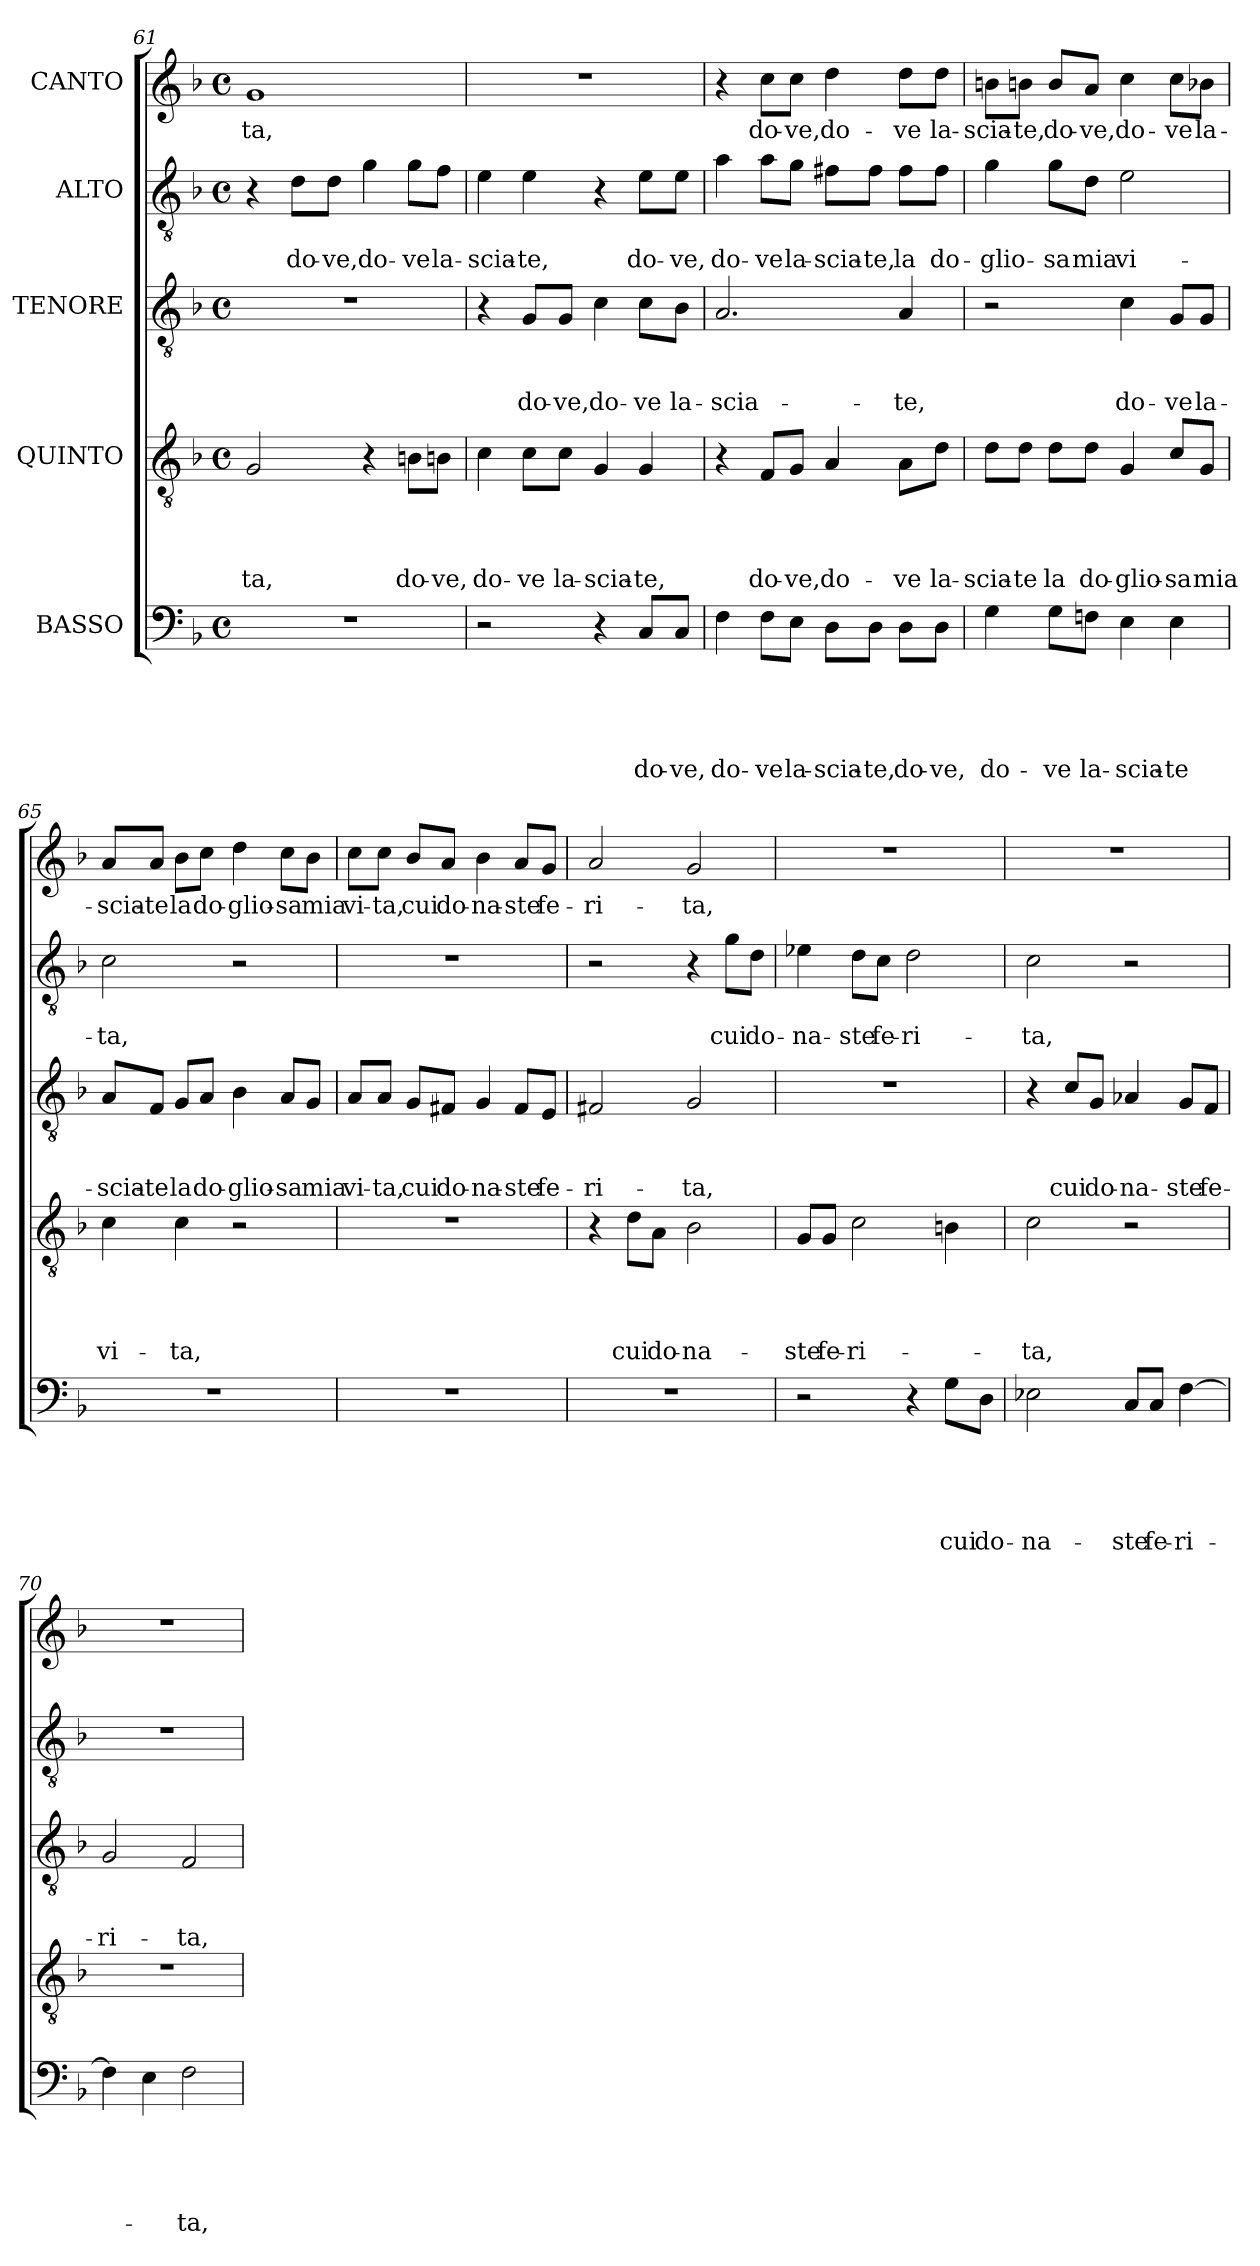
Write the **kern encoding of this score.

**kern	**text	**text	**text	**text	**text	**kern	**text	**text	**text	**text	**kern	**text	**text	**text	**kern	**text	**text	**kern	**text
*part5	*part5	*part5	*part5	*part5	*part5	*part4	*part4	*part4	*part4	*part4	*part3	*part3	*part3	*part3	*part2	*part2	*part2	*part1	*part1
*staff5	*staff5	*staff5	*staff5	*staff5	*staff5	*staff4	*staff4	*staff4	*staff4	*staff4	*staff3	*staff3	*staff3	*staff3	*staff2	*staff2	*staff2	*staff1	*staff1
*I"BASSO	*	*	*	*	*	*I"QUINTO	*	*	*	*	*I"TENORE	*	*	*	*I"ALTO	*	*	*I"CANTO	*
*clefF4	*	*	*	*	*	*clefGv2	*	*	*	*	*clefGv2	*	*	*	*clefGv2	*	*	*clefG2	*
*k[b-]	*	*	*	*	*	*k[b-]	*	*	*	*	*k[b-]	*	*	*	*k[b-]	*	*	*k[b-]	*
*F:	*	*	*	*	*	*F:	*	*	*	*	*F:	*	*	*	*F:	*	*	*F:	*
*M4/4	*	*	*	*	*	*M4/4	*	*	*	*	*M4/4	*	*	*	*M4/4	*	*	*M4/4	*
*met(c)	*	*	*	*	*	*met(c)	*	*	*	*	*met(c)	*	*	*	*met(c)	*	*	*met(c)	*
=61	=61	=61	=61	=61	=61	=61	=61	=61	=61	=61	=61	=61	=61	=61	=61	=61	=61	=61	=61
!	!	!	!	!	!	!	!	!	!	!LO:LY:b	!	!	!	!	!	!	!	!	!LO:LY:b
1r	.	.	.	.	.	2G/	.	.	.	-ta,	1r	.	.	.	4r	.	.	1g	-ta,
!	!	!	!	!	!	!	!	!	!	!	!	!	!	!	!	!	!LO:LY:b	!	!
.	.	.	.	.	.	.	.	.	.	.	.	.	.	.	8d\L	.	do-	.	.
!	!	!	!	!	!	!	!	!	!	!	!	!	!	!	!	!	!LO:LY:b:rj	!	!
.	.	.	.	.	.	.	.	.	.	.	.	.	.	.	8d\J	.	-ve,	.	.
!	!	!	!	!	!	!	!	!	!	!	!	!	!	!	!	!	!LO:LY:b	!	!
.	.	.	.	.	.	4r	.	.	.	.	.	.	.	.	4g\	.	do-	.	.
!	!	!	!	!	!	!	!	!	!	!LO:LY:b	!	!	!	!	!	!	!LO:LY:b	!	!
.	.	.	.	.	.	8Bn\L	.	.	.	do-	.	.	.	.	8g\L	.	-ve	.	.
!	!	!	!	!	!	!	!	!	!	!LO:LY:b	!	!	!	!	!	!	!LO:LY:b	!	!
.	.	.	.	.	.	8Bni\J	.	.	.	-ve,	.	.	.	.	8f\J	.	la-	.	.
=62	=62	=62	=62	=62	=62	=62	=62	=62	=62	=62	=62	=62	=62	=62	=62	=62	=62	=62	=62
!	!	!	!	!	!	!	!	!	!	!LO:LY:b	!	!	!	!	!	!	!LO:LY:b	!	!
2r	.	.	.	.	.	4c\	.	.	.	do-	4r	.	.	.	4e\	.	-scia-	1r	.
!	!	!	!	!	!	!	!	!	!	!LO:LY:b	!	!	!	!LO:LY:b	!	!	!LO:LY:b	!	!
.	.	.	.	.	.	8c\L	.	.	.	-ve	8G/L	.	.	do-	4e\	.	-te,	.	.
!	!	!	!	!	!	!	!	!	!	!LO:LY:b	!	!	!	!LO:LY:b	!	!	!	!	!
.	.	.	.	.	.	8c\J	.	.	.	la-	8G/J	.	.	-ve,	.	.	.	.	.
!	!	!	!	!	!	!	!	!	!	!LO:LY:b	!	!	!	!LO:LY:b	!	!	!	!	!
4r	.	.	.	.	.	4G/	.	.	.	-scia-	4c\	.	.	do-	4r	.	.	.	.
!	!	!	!	!	!LO:LY:b	!	!	!	!	!LO:LY:b	!	!	!	!LO:LY:b	!	!	!LO:LY:b	!	!
8C/L	.	.	.	.	do-	4G/	.	.	.	-te,	8c\L	.	.	-ve	8e\L	.	do-	.	.
!	!	!	!	!	!LO:LY:b:rj	!	!	!	!	!	!	!	!	!LO:LY:b	!	!	!LO:LY:b:rj	!	!
8C/J	.	.	.	.	-ve,	.	.	.	.	.	8B-\J	.	.	la-	8e\J	.	-ve,	.	.
=63	=63	=63	=63	=63	=63	=63	=63	=63	=63	=63	=63	=63	=63	=63	=63	=63	=63	=63	=63
!	!	!	!	!	!LO:LY:b	!	!	!	!	!	!	!	!	!LO:LY:b	!	!	!LO:LY:b	!	!
4F\	.	.	.	.	do-	4r	.	.	.	.	2.A/	.	.	-scia-	4a\	.	do-	4r	.
!	!	!	!	!	!LO:LY:b	!	!	!	!	!LO:LY:b	!	!	!	!	!	!	!LO:LY:b	!	!LO:LY:b
8F\L	.	.	.	.	-ve	8F/L	.	.	.	do-	.	.	.	.	8a\L	.	-ve	8cc\L	do-
!	!	!	!	!	!LO:LY:b	!	!	!	!	!LO:LY:b	!	!	!	!	!	!	!LO:LY:b	!	!LO:LY:b
8E\J	.	.	.	.	la-	8G/J	.	.	.	-ve,	.	.	.	.	8g\J	.	la-	8cc\J	-ve,
!	!	!	!	!	!LO:LY:b	!	!	!	!	!LO:LY:b	!	!	!	!	!	!	!LO:LY:b	!	!LO:LY:b
8D\L	.	.	.	.	-scia-	4A/	.	.	.	do-	.	.	.	.	8f#X\L	.	-scia-	4dd\	do-
!	!	!	!	!	!LO:LY:b	!	!	!	!	!	!	!	!	!	!	!	!LO:LY:b	!	!
8D\J	.	.	.	.	-te,	.	.	.	.	.	.	.	.	.	8f#i\J	.	-te,	.	.
!	!	!	!	!	!LO:LY:b	!	!	!	!	!LO:LY:b	!	!	!	!LO:LY:b	!	!	!LO:LY:b	!	!LO:LY:b
8D\L	.	.	.	.	do-	8A\L	.	.	.	-ve	4A/	.	.	-te,	8f#i\L	.	la	8dd\L	-ve
!	!	!	!	!	!LO:LY:b	!	!	!	!	!LO:LY:b	!	!	!	!	!	!	!LO:LY:b	!	!LO:LY:b
8D\J	.	.	.	.	-ve,	8d\J	.	.	.	la-	.	.	.	.	8f#i\J	.	do-	8dd>\J	la-
!!LO:LB:g=z
=64	=64	=64	=64	=64	=64	=64	=64	=64	=64	=64	=64	=64	=64	=64	=64	=64	=64	=64	=64
!	!	!	!	!	!LO:LY:b	!	!	!	!	!LO:LY:b	!	!	!	!	!	!	!LO:LY:b	!	!LO:LY:b
4G\	.	.	.	.	do-	8d\L	.	.	.	-scia-	2r	.	.	.	4g\	.	-glio-	8bn\L	-scia-
!	!	!	!	!	!	!	!	!	!	!LO:LY:b	!	!	!	!	!	!	!	!	!LO:LY:b
.	.	.	.	.	.	8d\J	.	.	.	-te	.	.	.	.	.	.	.	8bni\J	-te,
!	!	!	!	!	!LO:LY:b	!	!	!	!	!LO:LY:b	!	!	!	!	!	!	!LO:LY:b	!	!LO:LY:b
8G\L	.	.	.	.	-ve	8d\L	.	.	.	la	.	.	.	.	8g\L	.	-sa	8b/L	do-
!	!	!	!	!	!LO:LY:b	!	!	!	!	!LO:LY:b	!	!	!	!	!	!	!LO:LY:b	!	!LO:LY:b
8Fni\J	.	.	.	.	la-	8d\J	.	.	.	do-	.	.	.	.	8d\J	.	mia	8a/J	-ve,
!	!	!	!	!	!LO:LY:b	!	!	!	!	!LO:LY:b	!	!	!	!LO:LY:b	!	!	!LO:LY:b	!	!LO:LY:b
4E\	.	.	.	.	-scia-	4G/	.	.	.	-glio-	4c\	.	.	do-	2e\	.	vi-	4cc\	do-
!	!	!	!	!	!LO:LY:b	!	!	!	!	!LO:LY:b	!	!	!	!LO:LY:b	!	!	!	!	!LO:LY:b
4E\	.	.	.	.	-te	8c/L	.	.	.	-sa	8G/L	.	.	-ve	.	.	.	8cc\L	-ve
!	!	!	!	!	!	!	!	!	!	!LO:LY:b	!	!	!	!LO:LY:b	!	!	!	!	!LO:LY:b
.	.	.	.	.	.	8G/J	.	.	.	mia	8G/J	.	.	la-	.	.	.	8b-i\J	la-
=65	=65	=65	=65	=65	=65	=65	=65	=65	=65	=65	=65	=65	=65	=65	=65	=65	=65	=65	=65
!	!	!	!	!	!	!	!	!	!	!LO:LY:b	!	!	!	!LO:LY:b	!	!	!LO:LY:b	!	!LO:LY:b
1r	.	.	.	.	.	4c\	.	.	.	vi-	8A/L	.	.	-scia-	2c\	.	-ta,	8a/L	-scia-
!	!	!	!	!	!	!	!	!	!	!	!	!	!	!LO:LY:b	!	!	!	!	!LO:LY:b
.	.	.	.	.	.	.	.	.	.	.	8F/J	.	.	-te	.	.	.	8a/J	-te
!	!	!	!	!	!	!	!	!	!	!LO:LY:b	!	!	!	!LO:LY:b	!	!	!	!	!LO:LY:b
.	.	.	.	.	.	4c\	.	.	.	-ta,	8G/L	.	.	la	.	.	.	8b-\L	la
!	!	!	!	!	!	!	!	!	!	!	!	!	!	!LO:LY:b	!	!	!	!	!LO:LY:b
.	.	.	.	.	.	.	.	.	.	.	8A/J	.	.	do-	.	.	.	8cc\J	do-
!	!	!	!	!	!	!	!	!	!	!	!	!	!	!LO:LY:b	!	!	!	!	!LO:LY:b
.	.	.	.	.	.	2r	.	.	.	.	4B-\	.	.	-glio-	2r	.	.	4dd\	-glio-
!	!	!	!	!	!	!	!	!	!	!	!	!	!	!LO:LY:b	!	!	!	!	!LO:LY:b
.	.	.	.	.	.	.	.	.	.	.	8A/L	.	.	-sa	.	.	.	8cc\L	-sa
!	!	!	!	!	!	!	!	!	!	!	!	!	!	!LO:LY:b	!	!	!	!	!LO:LY:b
.	.	.	.	.	.	.	.	.	.	.	8G/J	.	.	mia	.	.	.	8b-\J	mia
=66	=66	=66	=66	=66	=66	=66	=66	=66	=66	=66	=66	=66	=66	=66	=66	=66	=66	=66	=66
!	!	!	!	!	!	!	!	!	!	!	!	!	!	!LO:LY:b	!	!	!	!	!LO:LY:b
1r	.	.	.	.	.	1r	.	.	.	.	8A/L	.	.	vi-	1r	.	.	8cc\L	vi-
!	!	!	!	!	!	!	!	!	!	!	!	!	!	!LO:LY:b	!	!	!	!	!LO:LY:b
.	.	.	.	.	.	.	.	.	.	.	8A/J	.	.	-ta,	.	.	.	8cc\J	-ta,
!	!	!	!	!	!	!	!	!	!	!	!	!	!	!LO:LY:b	!	!	!	!	!LO:LY:b
.	.	.	.	.	.	.	.	.	.	.	8G/L	.	.	cui	.	.	.	8b-/L	cui
!	!	!	!	!	!	!	!	!	!	!	!	!	!	!LO:LY:b	!	!	!	!	!LO:LY:b
.	.	.	.	.	.	.	.	.	.	.	8F#X/J	.	.	do-	.	.	.	8a/J	do-
!	!	!	!	!	!	!	!	!	!	!	!	!	!	!LO:LY:b	!	!	!	!	!LO:LY:b
.	.	.	.	.	.	.	.	.	.	.	4G/	.	.	-na-	.	.	.	4b-\	-na-
!	!	!	!	!	!	!	!	!	!	!	!	!	!	!LO:LY:b	!	!	!	!	!LO:LY:b
.	.	.	.	.	.	.	.	.	.	.	8F#i/L	.	.	-ste	.	.	.	8a/L	-ste
!	!	!	!	!	!	!	!	!	!	!	!	!	!	!LO:LY:b	!	!	!	!	!LO:LY:b
.	.	.	.	.	.	.	.	.	.	.	8E/J	.	.	fe-	.	.	.	8g/J	fe-
=67	=67	=67	=67	=67	=67	=67	=67	=67	=67	=67	=67	=67	=67	=67	=67	=67	=67	=67	=67
!	!	!	!	!	!	!	!	!	!	!	!	!	!	!LO:LY:b	!	!	!	!	!LO:LY:b
1r	.	.	.	.	.	4r	.	.	.	.	2F#X/	.	.	-ri-	2r	.	.	2a/	-ri-
!	!	!	!	!	!	!	!	!	!	!LO:LY:b	!	!	!	!	!	!	!	!	!
.	.	.	.	.	.	8d\L	.	.	.	cui	.	.	.	.	.	.	.	.	.
!	!	!	!	!	!	!	!	!	!	!LO:LY:b	!	!	!	!	!	!	!	!	!
.	.	.	.	.	.	8A\J	.	.	.	do-	.	.	.	.	.	.	.	.	.
!	!	!	!	!	!	!	!	!	!	!LO:LY:b	!	!	!	!LO:LY:b	!	!	!	!	!LO:LY:b
.	.	.	.	.	.	2B-\	.	.	.	-na-	2G/	.	.	-ta,	4r	.	.	2g/	-ta,
!	!	!	!	!	!	!	!	!	!	!	!	!	!	!	!	!	!LO:LY:b	!	!
.	.	.	.	.	.	.	.	.	.	.	.	.	.	.	8g\L	.	cui	.	.
!	!	!	!	!	!	!	!	!	!	!	!	!	!	!	!	!	!LO:LY:b	!	!
.	.	.	.	.	.	.	.	.	.	.	.	.	.	.	8d\J	.	do-	.	.
!!LO:LB:g=z
=68	=68	=68	=68	=68	=68	=68	=68	=68	=68	=68	=68	=68	=68	=68	=68	=68	=68	=68	=68
!	!	!	!	!	!	!	!	!	!	!LO:LY:b	!	!	!	!	!	!	!LO:LY:b	!	!
2r	.	.	.	.	.	8G/L	.	.	.	-ste	1r	.	.	.	4e-X\	.	-na-	1r	.
!	!	!	!	!	!	!	!	!	!	!LO:LY:b	!	!	!	!	!	!	!	!	!
.	.	.	.	.	.	8G/J	.	.	.	fe-	.	.	.	.	.	.	.	.	.
!	!	!	!	!	!	!	!	!	!	!LO:LY:b	!	!	!	!	!	!	!LO:LY:b	!	!
.	.	.	.	.	.	2c\	.	.	.	-ri-	.	.	.	.	8d\L	.	-ste	.	.
!	!	!	!	!	!	!	!	!	!	!	!	!	!	!	!	!	!LO:LY:b	!	!
.	.	.	.	.	.	.	.	.	.	.	.	.	.	.	8c\J	.	fe-	.	.
!	!	!	!	!	!	!	!	!	!	!	!	!	!	!	!	!	!LO:LY:b:rj	!	!
4r	.	.	.	.	.	.	.	.	.	.	.	.	.	.	2d\	.	-ri-	.	.
!	!	!	!	!	!LO:LY:b	!	!	!	!	!	!	!	!	!	!	!	!	!	!
8G\L	.	.	.	.	cui	4Bn\	.	.	.	.	.	.	.	.	.	.	.	.	.
!	!	!	!	!	!LO:LY:b	!	!	!	!	!	!	!	!	!	!	!	!	!	!
8D\J	.	.	.	.	do-	.	.	.	.	.	.	.	.	.	.	.	.	.	.
=69	=69	=69	=69	=69	=69	=69	=69	=69	=69	=69	=69	=69	=69	=69	=69	=69	=69	=69	=69
!	!	!	!	!	!LO:LY:b	!	!	!	!	!LO:LY:b	!	!	!	!	!	!	!LO:LY:b	!	!
2E-X\	.	.	.	.	-na-	2c\	.	.	.	-ta,	4r	.	.	.	2c\	.	-ta,	1r	.
!	!	!	!	!	!	!	!	!	!	!	!	!	!	!LO:LY:b	!	!	!	!	!
.	.	.	.	.	.	.	.	.	.	.	8c/L	.	.	cui	.	.	.	.	.
!	!	!	!	!	!	!	!	!	!	!	!	!	!	!LO:LY:b	!	!	!	!	!
.	.	.	.	.	.	.	.	.	.	.	8G/J	.	.	do-	.	.	.	.	.
!	!	!	!	!	!LO:LY:b	!	!	!	!	!	!	!	!	!LO:LY:b	!	!	!	!	!
8C/L	.	.	.	.	-ste	2r	.	.	.	.	4A-X/	.	.	-na-	2r	.	.	.	.
!	!	!	!	!	!LO:LY:b	!	!	!	!	!	!	!	!	!	!	!	!	!	!
8C/J	.	.	.	.	fe-	.	.	.	.	.	.	.	.	.	.	.	.	.	.
!	!	!	!	!	!LO:LY:b	!	!	!	!	!	!	!	!	!LO:LY:b	!	!	!	!	!
[>4F\	.	.	.	.	-ri-	.	.	.	.	.	8G/L	.	.	-ste	.	.	.	.	.
!	!	!	!	!	!	!	!	!	!	!	!	!	!	!LO:LY:b	!	!	!	!	!
.	.	.	.	.	.	.	.	.	.	.	8F/J	.	.	fe-	.	.	.	.	.
=70	=70	=70	=70	=70	=70	=70	=70	=70	=70	=70	=70	=70	=70	=70	=70	=70	=70	=70	=70
!	!	!	!	!	!	!	!	!	!	!	!	!	!	!LO:LY:b	!	!	!	!	!
4F\]	.	.	.	.	.	1r	.	.	.	.	2G/	.	.	-ri-	1r	.	.	1r	.
4E\	.	.	.	.	.	.	.	.	.	.	.	.	.	.	.	.	.	.	.
!	!	!	!	!	!LO:LY:b	!	!	!	!	!	!	!	!	!LO:LY:b	!	!	!	!	!
2F\	.	.	.	.	-ta,	.	.	.	.	.	2F/	.	.	-ta,	.	.	.	.	.
=	=	=	=	=	=	=	=	=	=	=	=	=	=	=	=	=	=	=	=
*-	*-	*-	*-	*-	*-	*-	*-	*-	*-	*-	*-	*-	*-	*-	*-	*-	*-	*-	*-
